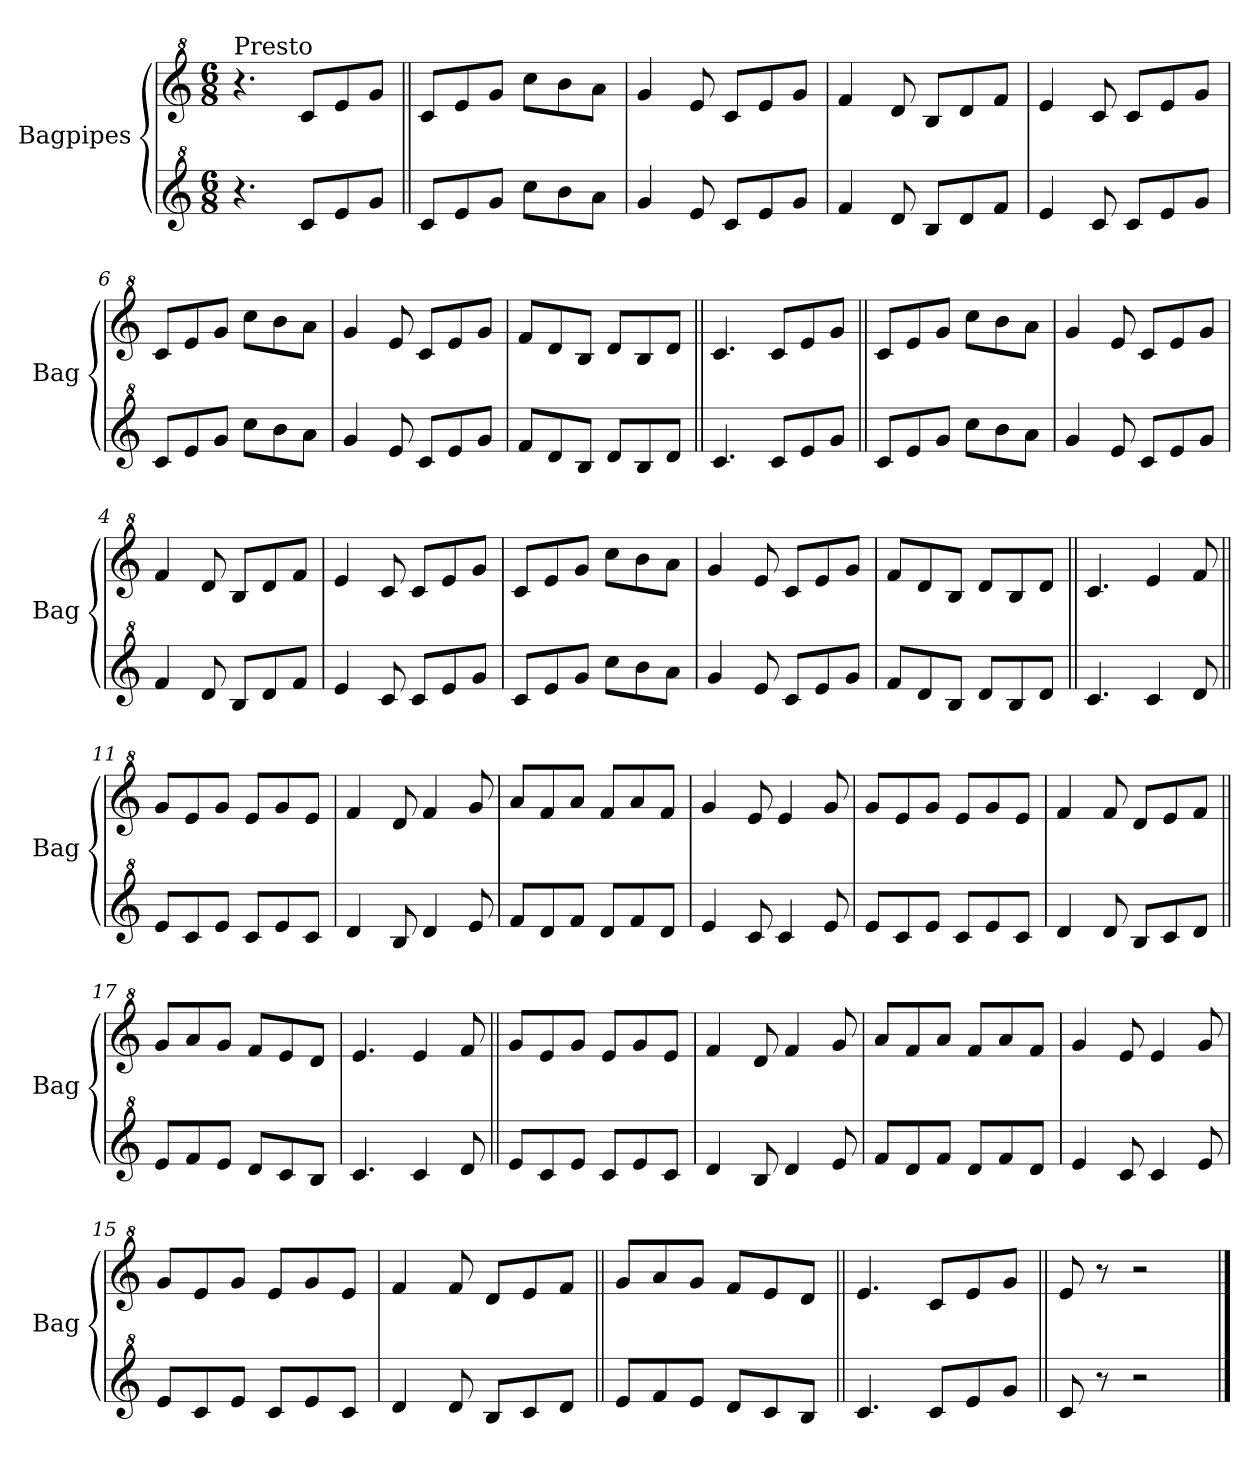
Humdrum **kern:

**kern	**kern
*part2	*part1
*staff2	*staff1
*I"Bagpipes	*I"Bagpipes
*I'Bag	*I'Bag
*clefG^2	*clefG^2
*k[]	*k[]
*C:	*C:
*M6/8	*M6/8
=1	=1
!	!LO:TX:a:t=Presto
4.r	4.r
8cc/L	8cc/L
8ee/	8ee/
8gg/J	8gg/J
=2||	=2||
8cc/L	8cc/L
8ee/	8ee/
8gg/J	8gg/J
8ccc\L	8ccc\L
8bb\	8bb\
8aa\J	8aa\J
=3	=3
4gg/	4gg/
8ee/	8ee/
8cc/L	8cc/L
8ee/	8ee/
8gg/J	8gg/J
=4	=4
4ff/	4ff/
8dd/	8dd/
8b/L	8b/L
8dd/	8dd/
8ff/J	8ff/J
=5	=5
4ee/	4ee/
8cc/	8cc/
8cc/L	8cc/L
8ee/	8ee/
8gg/J	8gg/J
=6	=6
8cc/L	8cc/L
8ee/	8ee/
8gg/J	8gg/J
8ccc\L	8ccc\L
8bb\	8bb\
8aa\J	8aa\J
=7	=7
4gg/	4gg/
8ee/	8ee/
8cc/L	8cc/L
8ee/	8ee/
8gg/J	8gg/J
!!LO:LB:g=z
=8	=8
8ff/L	8ff/L
8dd/	8dd/
8b/J	8b/J
8dd/L	8dd/L
8b/	8b/
8dd/J	8dd/J
=9||	=9||
4.cc/	4.cc/
8cc/L	8cc/L
8ee/	8ee/
8gg/J	8gg/J
=2||	=2||
8cc/L	8cc/L
8ee/	8ee/
8gg/J	8gg/J
8ccc\L	8ccc\L
8bb\	8bb\
8aa\J	8aa\J
=3	=3
4gg/	4gg/
8ee/	8ee/
8cc/L	8cc/L
8ee/	8ee/
8gg/J	8gg/J
=4	=4
4ff/	4ff/
8dd/	8dd/
8b/L	8b/L
8dd/	8dd/
8ff/J	8ff/J
=5	=5
4ee/	4ee/
8cc/	8cc/
8cc/L	8cc/L
8ee/	8ee/
8gg/J	8gg/J
=6	=6
8cc/L	8cc/L
8ee/	8ee/
8gg/J	8gg/J
8ccc\L	8ccc\L
8bb\	8bb\
8aa\J	8aa\J
=7	=7
4gg/	4gg/
8ee/	8ee/
8cc/L	8cc/L
8ee/	8ee/
8gg/J	8gg/J
!!LO:LB:g=z
=8	=8
8ff/L	8ff/L
8dd/	8dd/
8b/J	8b/J
8dd/L	8dd/L
8b/	8b/
8dd/J	8dd/J
=10||	=10||
4.cc/	4.cc/
4cc/	4ee/
8dd/	8ff/
=11||	=11||
8ee/L	8gg/L
8cc/	8ee/
8ee/J	8gg/J
8cc/L	8ee/L
8ee/	8gg/
8cc/J	8ee/J
=12	=12
4dd/	4ff/
8b/	8dd/
4dd/	4ff/
8ee/	8gg/
=13	=13
8ff/L	8aa/L
8dd/	8ff/
8ff/J	8aa/J
8dd/L	8ff/L
8ff/	8aa/
8dd/J	8ff/J
=14	=14
4ee/	4gg/
8cc/	8ee/
4cc/	4ee/
8ee/	8gg/
!!LO:LB:g=z
=15	=15
8ee/L	8gg/L
8cc/	8ee/
8ee/J	8gg/J
8cc/L	8ee/L
8ee/	8gg/
8cc/J	8ee/J
=16	=16
4dd/	4ff/
8dd/	8ff/
8b/L	8dd/L
8cc/	8ee/
8dd/J	8ff/J
=17||	=17||
8ee/L	8gg/L
8ff/	8aa/
8ee/J	8gg/J
8dd/L	8ff/L
8cc/	8ee/
8b/J	8dd/J
=18	=18
4.cc/	4.ee/
4cc/	4ee/
8dd/	8ff/
=11||	=11||
8ee/L	8gg/L
8cc/	8ee/
8ee/J	8gg/J
8cc/L	8ee/L
8ee/	8gg/
8cc/J	8ee/J
=12	=12
4dd/	4ff/
8b/	8dd/
4dd/	4ff/
8ee/	8gg/
=13	=13
8ff/L	8aa/L
8dd/	8ff/
8ff/J	8aa/J
8dd/L	8ff/L
8ff/	8aa/
8dd/J	8ff/J
=14	=14
4ee/	4gg/
8cc/	8ee/
4cc/	4ee/
8ee/	8gg/
!!LO:LB:g=z
=15	=15
8ee/L	8gg/L
8cc/	8ee/
8ee/J	8gg/J
8cc/L	8ee/L
8ee/	8gg/
8cc/J	8ee/J
=16	=16
4dd/	4ff/
8dd/	8ff/
8b/L	8dd/L
8cc/	8ee/
8dd/J	8ff/J
=19||	=19||
8ee/L	8gg/L
8ff/	8aa/
8ee/J	8gg/J
8dd/L	8ff/L
8cc/	8ee/
8b/J	8dd/J
=20||	=20||
4.cc/	4.ee/
8cc/L	8cc/L
8ee/	8ee/
8gg/J	8gg/J
=21||	=21||
8cc/	8ee/
8r	8r
2r	2r
==	==
*-	*-
